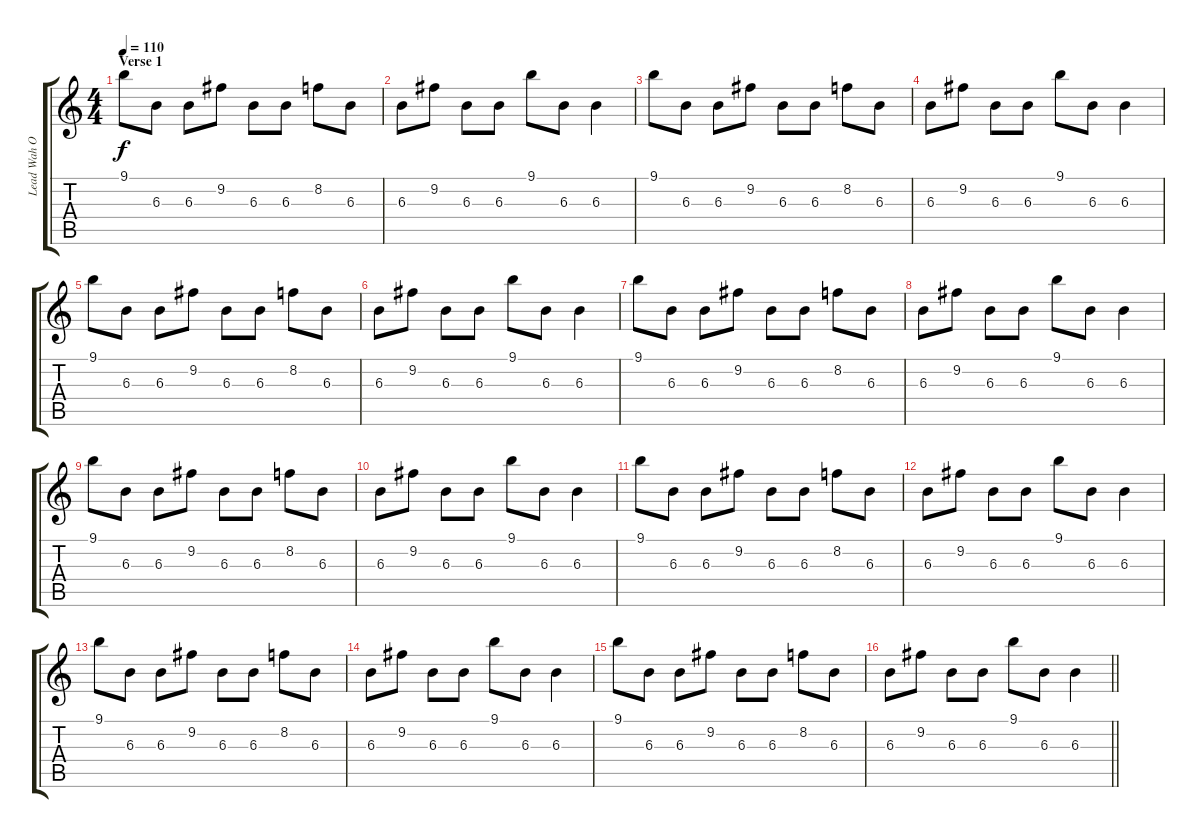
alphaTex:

\track ("Lead Wah Only" "Lead Wah O") {instrument overdrivenguitar}
\staff {score tabs}
\tuning (D4 A3 F3 C3 G2 D2) {hide}
\ts (4 4)
\section ("" "Verse 1")
\tempo 110
\clef g2
\ks c
9.1.8{dy f} 6.3.8 6.3.8 9.2.8 6.3.8 6.3.8 8.2.8 6.3.8 |
6.3.8 9.2.8 6.3.8 6.3.8 9.1.8 6.3.8 6.3.4 |
9.1.8 6.3.8 6.3.8 9.2.8 6.3.8 6.3.8 8.2.8 6.3.8 |
6.3.8 9.2.8 6.3.8 6.3.8 9.1.8 6.3.8 6.3.4 |
9.1.8 6.3.8 6.3.8 9.2.8 6.3.8 6.3.8 8.2.8 6.3.8 |
6.3.8 9.2.8 6.3.8 6.3.8 9.1.8 6.3.8 6.3.4 |
9.1.8 6.3.8 6.3.8 9.2.8 6.3.8 6.3.8 8.2.8 6.3.8 |
6.3.8 9.2.8 6.3.8 6.3.8 9.1.8 6.3.8 6.3.4 |
9.1.8 6.3.8 6.3.8 9.2.8 6.3.8 6.3.8 8.2.8 6.3.8 |
6.3.8 9.2.8 6.3.8 6.3.8 9.1.8 6.3.8 6.3.4 |
9.1.8 6.3.8 6.3.8 9.2.8 6.3.8 6.3.8 8.2.8 6.3.8 |
6.3.8 9.2.8 6.3.8 6.3.8 9.1.8 6.3.8 6.3.4 |
9.1.8 6.3.8 6.3.8 9.2.8 6.3.8 6.3.8 8.2.8 6.3.8 |
6.3.8 9.2.8 6.3.8 6.3.8 9.1.8 6.3.8 6.3.4 |
9.1.8 6.3.8 6.3.8 9.2.8 6.3.8 6.3.8 8.2.8 6.3.8 |
\barLineRight lightlight
6.3.8 9.2.8 6.3.8 6.3.8 9.1.8 6.3.8 6.3.4
